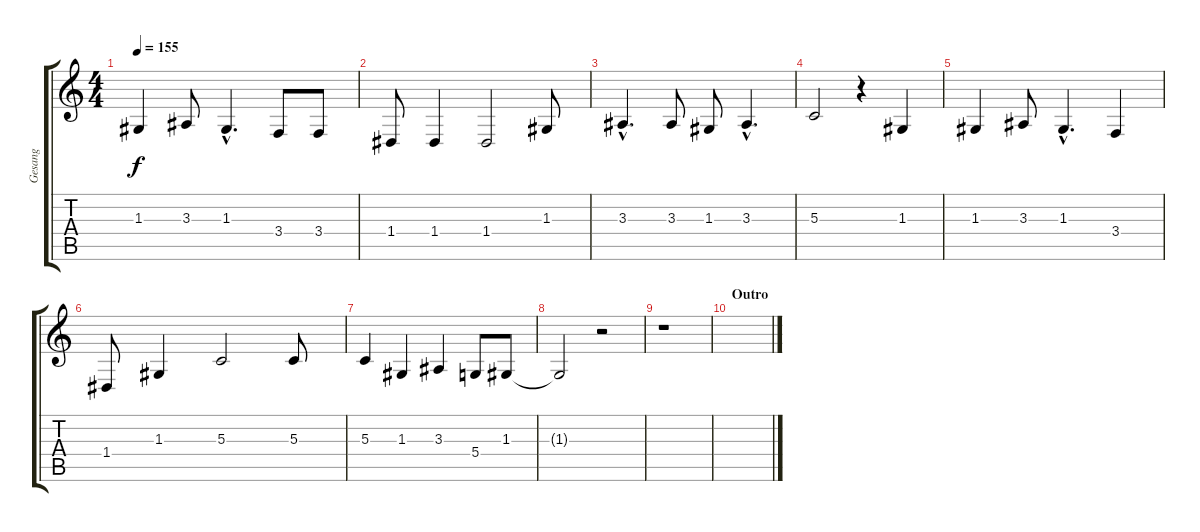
\track ("Gesang" "Gesang") {instrument baritonesax}
\staff {score tabs}
\tuning (E4 B3 G3 D3 A2 E2) {hide}
\ts (4 4)
\tempo 155
\clef g2
\ks c
1.3.4{dy f} 3.3.8 1.3{hac}.4{d} 3.4.8 3.4.8 |
1.4.8 1.4.4 1.4.2 1.3.8 |
3.3{hac}.4{d} 3.3.8 1.3.8 3.3{hac}.4{d} |
5.3.2 r.4 1.3.4 |
1.3.4 3.3.8 1.3{hac}.4{d} 3.4.4 |
1.4.8 1.3.4 5.3.2 5.3.8 |
5.3.4 1.3.4 3.3.4 5.4.8 1.3.8 |
1.3{t}.2 r.2 |
r.1 |
\section ("" "Outro")
